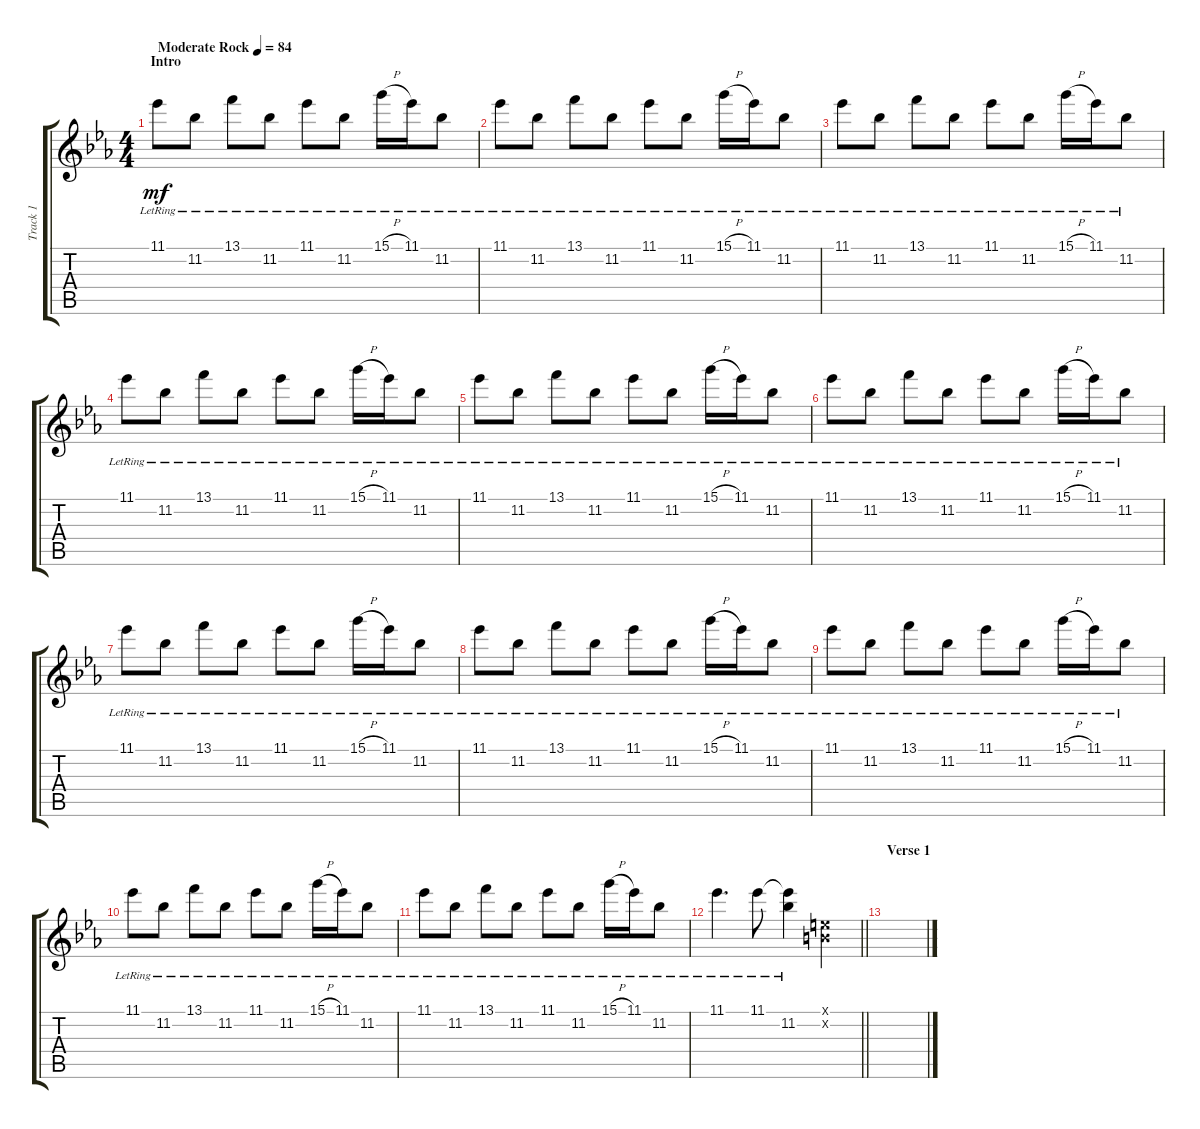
\track ("Track 1" "Track 1") {instrument electricguitarclean}
\staff {score tabs}
\tuning (E4 B3 G3 D3 A2 E2) {hide}
\ts (4 4)
\section ("" "Intro")
\tempo (84 "Moderate Rock")
\clef g2
\ks eb
11.1{lr}.8{dy mf instrument electricguitarclean} 11.2{lr}.8 13.1{lr}.8 11.2{lr}.8 11.1{lr}.8 11.2{lr}.8 15.1{h lr}.16 11.1{lr}.16 11.2{lr}.8 |
11.1{lr}.8 11.2{lr}.8 13.1{lr}.8 11.2{lr}.8 11.1{lr}.8 11.2{lr}.8 15.1{h lr}.16 11.1{lr}.16 11.2{lr}.8 |
11.1{lr}.8 11.2{lr}.8 13.1{lr}.8 11.2{lr}.8 11.1{lr}.8 11.2{lr}.8 15.1{h lr}.16 11.1{lr}.16 11.2{lr}.8 |
11.1{lr}.8 11.2{lr}.8 13.1{lr}.8 11.2{lr}.8 11.1{lr}.8 11.2{lr}.8 15.1{h lr}.16 11.1{lr}.16 11.2{lr}.8 |
11.1{lr}.8 11.2{lr}.8 13.1{lr}.8 11.2{lr}.8 11.1{lr}.8 11.2{lr}.8 15.1{h lr}.16 11.1{lr}.16 11.2{lr}.8 |
11.1{lr}.8 11.2{lr}.8 13.1{lr}.8 11.2{lr}.8 11.1{lr}.8 11.2{lr}.8 15.1{h lr}.16 11.1{lr}.16 11.2{lr}.8 |
11.1{lr}.8 11.2{lr}.8 13.1{lr}.8 11.2{lr}.8 11.1{lr}.8 11.2{lr}.8 15.1{h lr}.16 11.1{lr}.16 11.2{lr}.8 |
11.1{lr}.8 11.2{lr}.8 13.1{lr}.8 11.2{lr}.8 11.1{lr}.8 11.2{lr}.8 15.1{h lr}.16 11.1{lr}.16 11.2{lr}.8 |
11.1{lr}.8 11.2{lr}.8 13.1{lr}.8 11.2{lr}.8 11.1{lr}.8 11.2{lr}.8 15.1{h lr}.16 11.1{lr}.16 11.2{lr}.8 |
11.1{lr}.8 11.2{lr}.8 13.1{lr}.8 11.2{lr}.8 11.1{lr}.8 11.2{lr}.8 15.1{h lr}.16 11.1{lr}.16 11.2{lr}.8 |
11.1{lr}.8 11.2{lr}.8 13.1{lr}.8 11.2{lr}.8 11.1{lr}.8 11.2{lr}.8 15.1{h lr}.16 11.1{lr}.16 11.2{lr}.8 |
\barLineRight lightlight
11.1{lr}.4{d} 11.1{lr}.8 (11.1{t} 11.2{lr}).4 (0.1{x} 0.2{x}).4 |
\section ("" "Verse 1")
